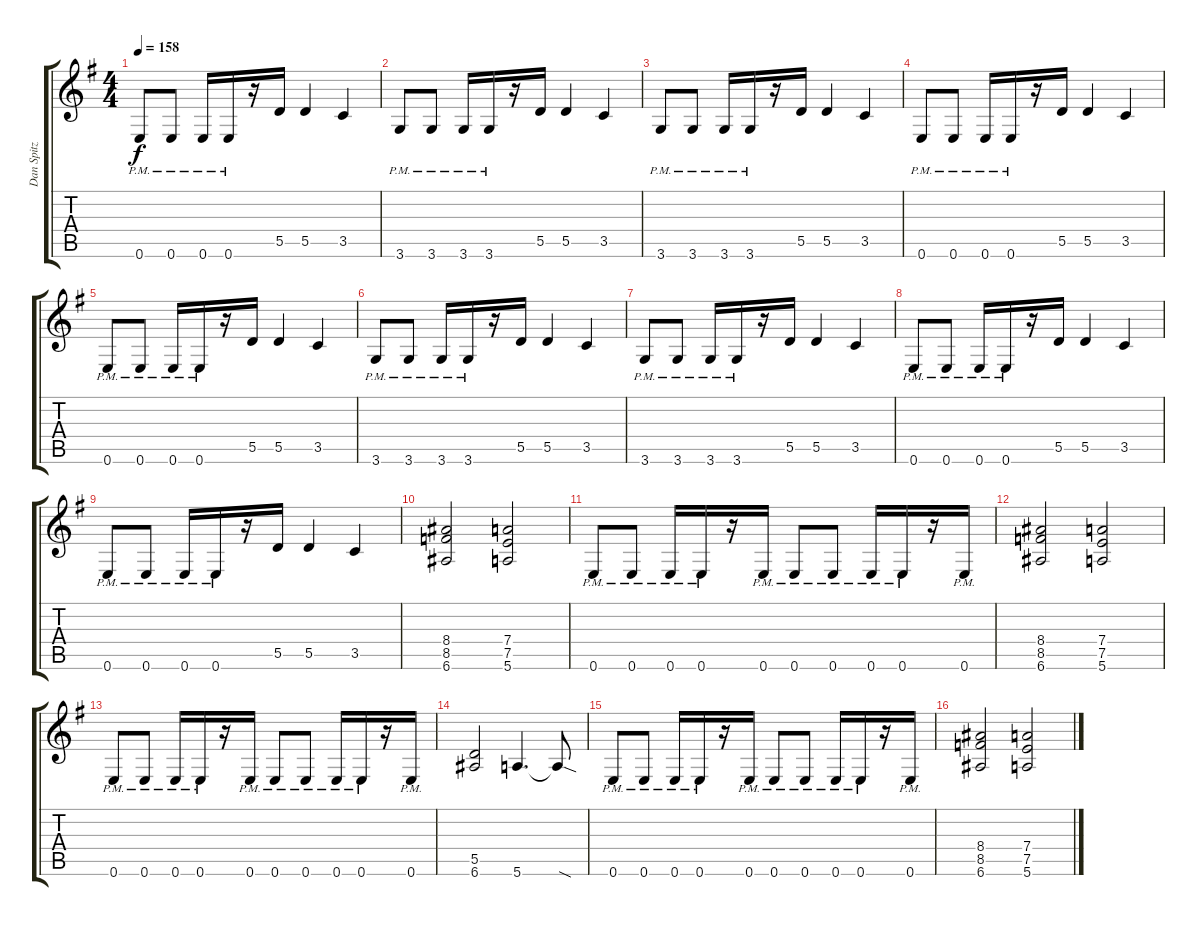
\track ("Dan Spitz" "Dan Spitz") {instrument distortionguitar}
\staff {score tabs}
\tuning (E4 B3 G3 D3 A2 E2) {hide}
\ts (4 4)
\tempo 158
\clef g2
\ks g
0.6{pm}.8{dy f} 0.6{pm}.8 0.6{pm}.16 0.6{pm}.16 r.16 5.5.16 5.5.4 3.5.4 |
3.6{pm}.8 3.6{pm}.8 3.6{pm}.16 3.6{pm}.16 r.16 5.5.16 5.5.4 3.5.4 |
3.6{pm}.8 3.6{pm}.8 3.6{pm}.16 3.6{pm}.16 r.16 5.5.16 5.5.4 3.5.4 |
0.6{pm}.8 0.6{pm}.8 0.6{pm}.16 0.6{pm}.16 r.16 5.5.16 5.5.4 3.5.4 |
0.6{pm}.8 0.6{pm}.8 0.6{pm}.16 0.6{pm}.16 r.16 5.5.16 5.5.4 3.5.4 |
3.6{pm}.8 3.6{pm}.8 3.6{pm}.16 3.6{pm}.16 r.16 5.5.16 5.5.4 3.5.4 |
3.6{pm}.8 3.6{pm}.8 3.6{pm}.16 3.6{pm}.16 r.16 5.5.16 5.5.4 3.5.4 |
0.6{pm}.8 0.6{pm}.8 0.6{pm}.16 0.6{pm}.16 r.16 5.5.16 5.5.4 3.5.4 |
0.6{pm}.8 0.6{pm}.8 0.6{pm}.16 0.6{pm}.16 r.16 5.5.16 5.5.4 3.5.4 |
(8.4 8.5 6.6).2 (7.4 7.5 5.6).2 |
0.6{pm}.8 0.6{pm}.8 0.6{pm}.16 0.6{pm}.16 r.16 0.6{pm}.16 0.6{pm}.8 0.6{pm}.8 0.6{pm}.16 0.6{pm}.16 r.16 0.6{pm}.16 |
(8.4 8.5 6.6).2 (7.4 7.5 5.6).2 |
0.6{pm}.8 0.6{pm}.8 0.6{pm}.16 0.6{pm}.16 r.16 0.6{pm}.16 0.6{pm}.8 0.6{pm}.8 0.6{pm}.16 0.6{pm}.16 r.16 0.6{pm}.16 |
(5.5 6.6).2 5.6.4{d} 5.6{sod t}.8 |
0.6{pm}.8 0.6{pm}.8 0.6{pm}.16 0.6{pm}.16 r.16 0.6{pm}.16 0.6{pm}.8 0.6{pm}.8 0.6{pm}.16 0.6{pm}.16 r.16 0.6{pm}.16 |
(8.4 8.5 6.6).2 (7.4 7.5 5.6).2
